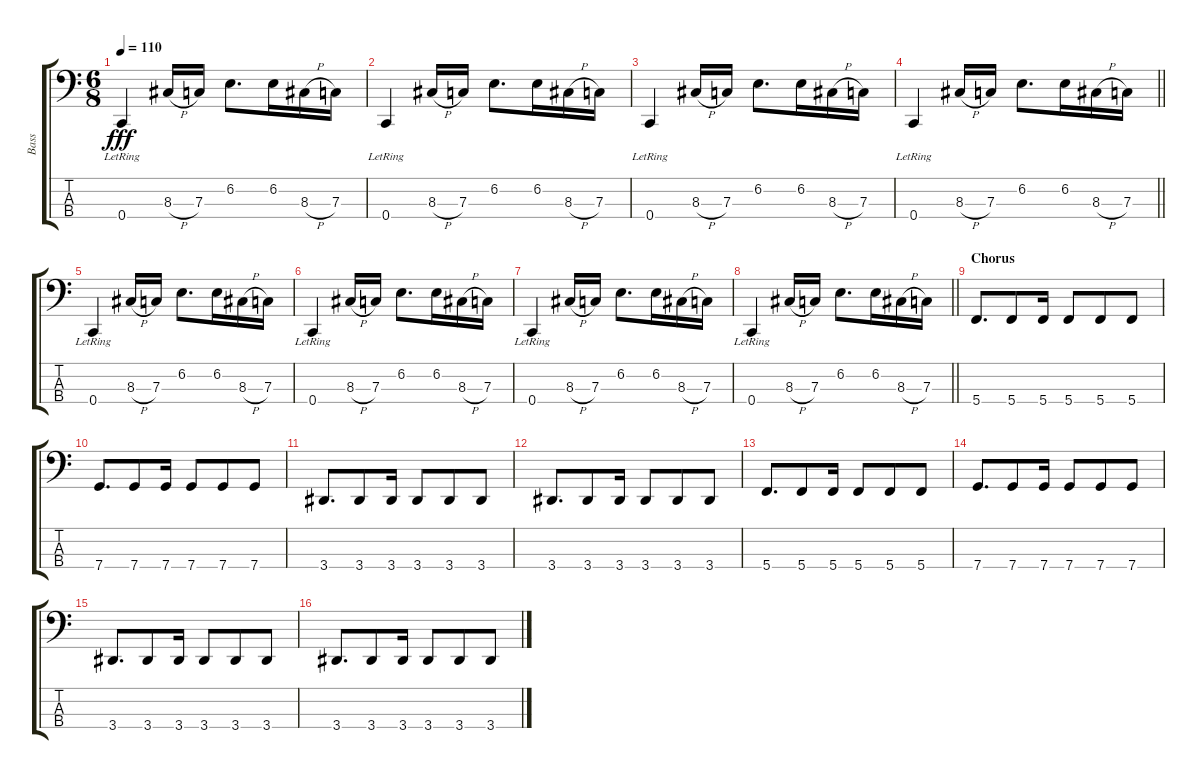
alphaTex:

\track ("Bass" "Bass") {instrument electricbasspick}
\staff {score tabs}
\tuning (Eb2 Bb1 F1 C1) {hide}
\ts (6 8)
\tempo 110
\clef f4
\ks c
0.4{lr}.4{dy fff} 8.3{h}.16 7.3.16 6.2.8{d} 6.2.16 8.3{h}.16 7.3.16 |
0.4{lr}.4 8.3{h}.16 7.3.16 6.2.8{d} 6.2.16 8.3{h}.16 7.3.16 |
0.4{lr}.4 8.3{h}.16 7.3.16 6.2.8{d} 6.2.16 8.3{h}.16 7.3.16 |
\barLineRight lightlight
0.4{lr}.4 8.3{h}.16 7.3.16 6.2.8{d} 6.2.16 8.3{h}.16 7.3.16 |
0.4{lr}.4 8.3{h}.16 7.3.16 6.2.8{d} 6.2.16 8.3{h}.16 7.3.16 |
0.4{lr}.4 8.3{h}.16 7.3.16 6.2.8{d} 6.2.16 8.3{h}.16 7.3.16 |
0.4{lr}.4 8.3{h}.16 7.3.16 6.2.8{d} 6.2.16 8.3{h}.16 7.3.16 |
\barLineRight lightlight
0.4{lr}.4 8.3{h}.16 7.3.16 6.2.8{d} 6.2.16 8.3{h}.16 7.3.16 |
\section ("" "Chorus")
5.4.8{d} 5.4.8 5.4.16 5.4.8 5.4.8 5.4.8 |
7.4.8{d} 7.4.8 7.4.16 7.4.8 7.4.8 7.4.8 |
3.4.8{d} 3.4.8 3.4.16 3.4.8 3.4.8 3.4.8 |
3.4.8{d} 3.4.8 3.4.16 3.4.8 3.4.8 3.4.8 |
5.4.8{d} 5.4.8 5.4.16 5.4.8 5.4.8 5.4.8 |
7.4.8{d} 7.4.8 7.4.16 7.4.8 7.4.8 7.4.8 |
3.4.8{d} 3.4.8 3.4.16 3.4.8 3.4.8 3.4.8 |
3.4.8{d} 3.4.8 3.4.16 3.4.8 3.4.8 3.4.8
